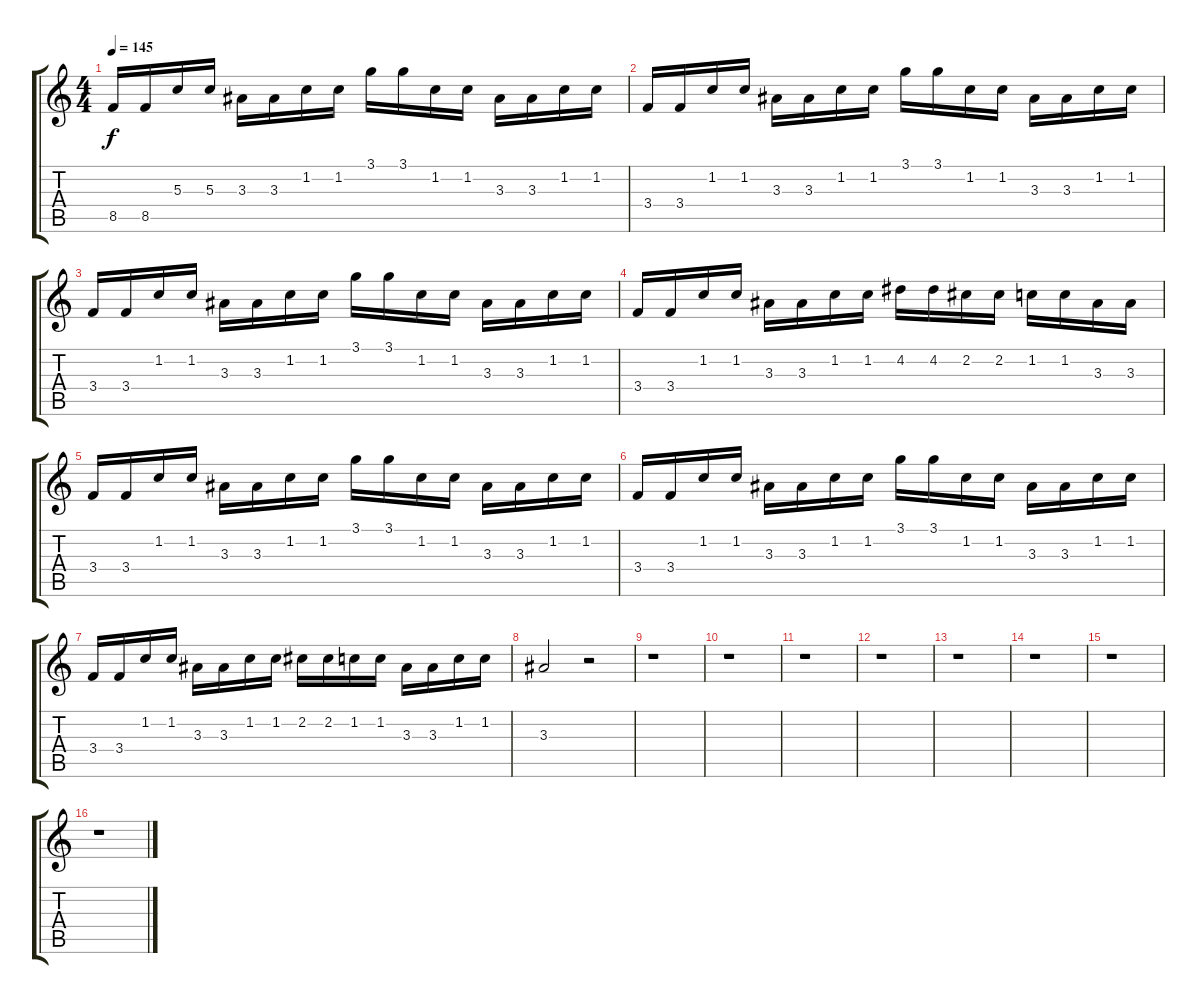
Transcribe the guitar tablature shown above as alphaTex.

\track "" {instrument distortionguitar}
\staff {score tabs}
\tuning (E4 B3 G3 D3 A2 E2) {hide}
\ts (4 4)
\tempo 145
\clef g2
\ks c
8.5.16{dy f} 8.5.16 5.3.16 5.3.16 3.3.16 3.3.16 1.2.16 1.2.16 3.1.16 3.1.16 1.2.16 1.2.16 3.3.16 3.3.16 1.2.16 1.2.16 |
3.4.16 3.4.16 1.2.16 1.2.16 3.3.16 3.3.16 1.2.16 1.2.16 3.1.16 3.1.16 1.2.16 1.2.16 3.3.16 3.3.16 1.2.16 1.2.16 |
3.4.16 3.4.16 1.2.16 1.2.16 3.3.16 3.3.16 1.2.16 1.2.16 3.1.16 3.1.16 1.2.16 1.2.16 3.3.16 3.3.16 1.2.16 1.2.16 |
3.4.16 3.4.16 1.2.16 1.2.16 3.3.16 3.3.16 1.2.16 1.2.16 4.2.16 4.2.16 2.2.16 2.2.16 1.2.16 1.2.16 3.3.16 3.3.16 |
3.4.16 3.4.16 1.2.16 1.2.16 3.3.16 3.3.16 1.2.16 1.2.16 3.1.16 3.1.16 1.2.16 1.2.16 3.3.16 3.3.16 1.2.16 1.2.16 |
3.4.16 3.4.16 1.2.16 1.2.16 3.3.16 3.3.16 1.2.16 1.2.16 3.1.16 3.1.16 1.2.16 1.2.16 3.3.16 3.3.16 1.2.16 1.2.16 |
3.4.16 3.4.16 1.2.16 1.2.16 3.3.16 3.3.16 1.2.16 1.2.16 2.2.16 2.2.16 1.2.16 1.2.16 3.3.16 3.3.16 1.2.16 1.2.16 |
3.3.2 r.2 |
r.1 |
r.1 |
r.1 |
r.1 |
r.1 |
r.1 |
r.1 |
r.1
